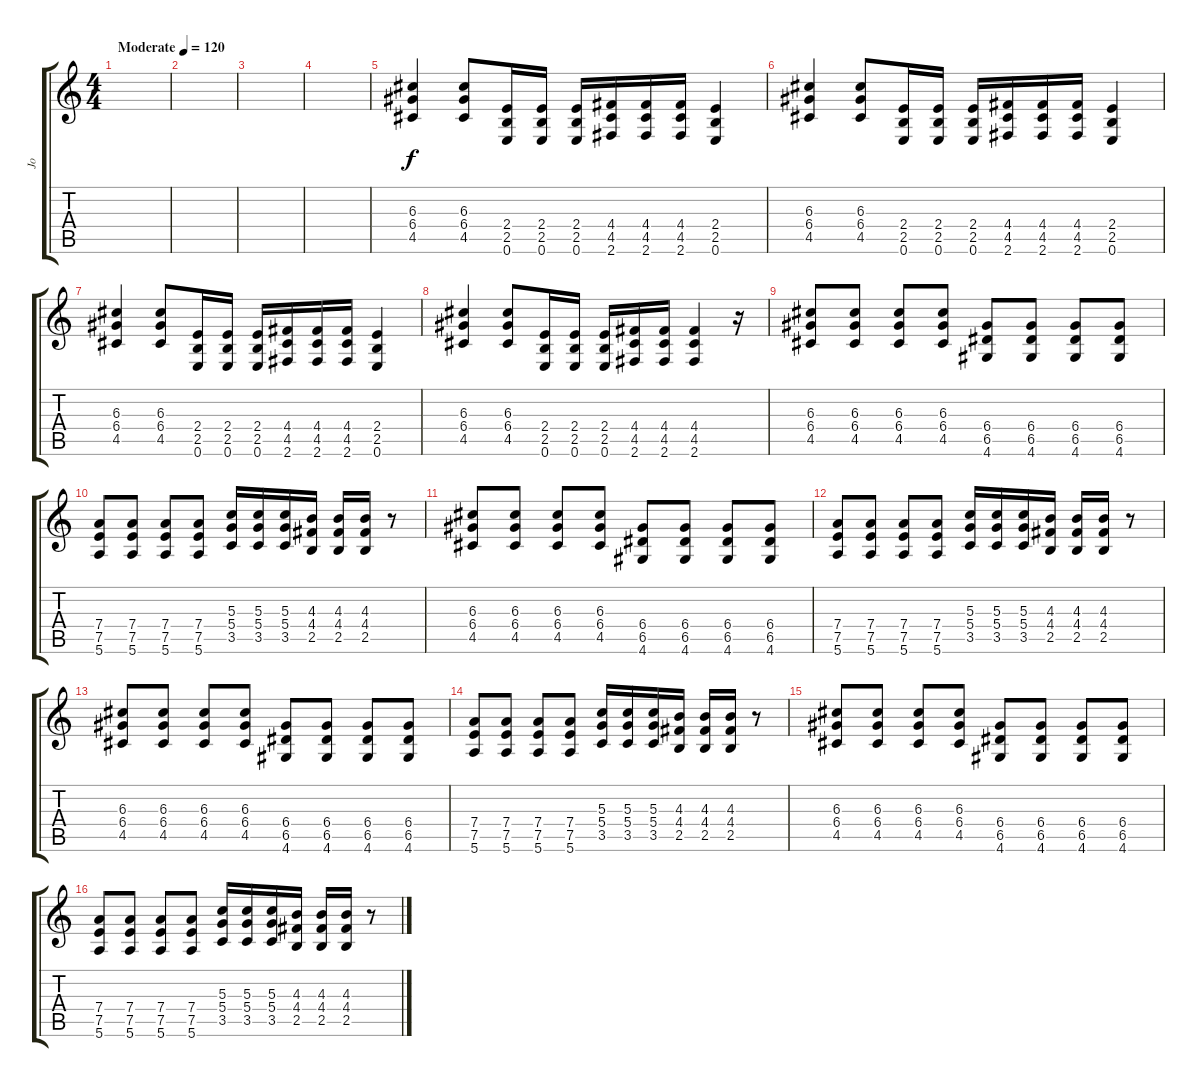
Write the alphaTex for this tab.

\track ("Jo" "Jo") {instrument distortionguitar}
\staff {score tabs}
\tuning (E4 B3 G3 D3 A2 E2) {hide}
\ts (4 4)
\tempo (120 "Moderate")
\clef g2
\ks c
|
|
|
|
(6.3 6.4 4.5).4 (6.3 6.4 4.5).8 (2.4 2.5 0.6).16 (2.4 2.5 0.6).16 (2.4 2.5 0.6).16 (4.4 4.5 2.6).16 (4.4 4.5 2.6).16 (4.4 4.5 2.6).16 (2.4 2.5 0.6).4 |
(6.3 6.4 4.5).4 (6.3 6.4 4.5).8 (2.4 2.5 0.6).16 (2.4 2.5 0.6).16 (2.4 2.5 0.6).16 (4.4 4.5 2.6).16 (4.4 4.5 2.6).16 (4.4 4.5 2.6).16 (2.4 2.5 0.6).4 |
(6.3 6.4 4.5).4 (6.3 6.4 4.5).8 (2.4 2.5 0.6).16 (2.4 2.5 0.6).16 (2.4 2.5 0.6).16 (4.4 4.5 2.6).16 (4.4 4.5 2.6).16 (4.4 4.5 2.6).16 (2.4 2.5 0.6).4 |
(6.3 6.4 4.5).4 (6.3 6.4 4.5).8 (2.4 2.5 0.6).16 (2.4 2.5 0.6).16 (2.4 2.5 0.6).16 (4.4 4.5 2.6).16 (4.4 4.5 2.6).16 (4.4 4.5 2.6).4 r.16 |
(6.3 6.4 4.5).8 (6.3 6.4 4.5).8 (6.3 6.4 4.5).8 (6.3 6.4 4.5).8 (6.4 6.5 4.6).8 (6.4 6.5 4.6).8 (6.4 6.5 4.6).8 (6.4 6.5 4.6).8 |
(7.4 7.5 5.6).8 (7.4 7.5 5.6).8 (7.4 7.5 5.6).8 (7.4 7.5 5.6).8 (5.3 5.4 3.5).16 (5.3 5.4 3.5).16 (5.3 5.4 3.5).16 (4.3 4.4 2.5).16 (4.3 4.4 2.5).16 (4.3 4.4 2.5).16 r.8 |
(6.3 6.4 4.5).8 (6.3 6.4 4.5).8 (6.3 6.4 4.5).8 (6.3 6.4 4.5).8 (6.4 6.5 4.6).8 (6.4 6.5 4.6).8 (6.4 6.5 4.6).8 (6.4 6.5 4.6).8 |
(7.4 7.5 5.6).8 (7.4 7.5 5.6).8 (7.4 7.5 5.6).8 (7.4 7.5 5.6).8 (5.3 5.4 3.5).16 (5.3 5.4 3.5).16 (5.3 5.4 3.5).16 (4.3 4.4 2.5).16 (4.3 4.4 2.5).16 (4.3 4.4 2.5).16 r.8 |
(6.3 6.4 4.5).8 (6.3 6.4 4.5).8 (6.3 6.4 4.5).8 (6.3 6.4 4.5).8 (6.4 6.5 4.6).8 (6.4 6.5 4.6).8 (6.4 6.5 4.6).8 (6.4 6.5 4.6).8 |
(7.4 7.5 5.6).8 (7.4 7.5 5.6).8 (7.4 7.5 5.6).8 (7.4 7.5 5.6).8 (5.3 5.4 3.5).16 (5.3 5.4 3.5).16 (5.3 5.4 3.5).16 (4.3 4.4 2.5).16 (4.3 4.4 2.5).16 (4.3 4.4 2.5).16 r.8 |
(6.3 6.4 4.5).8 (6.3 6.4 4.5).8 (6.3 6.4 4.5).8 (6.3 6.4 4.5).8 (6.4 6.5 4.6).8 (6.4 6.5 4.6).8 (6.4 6.5 4.6).8 (6.4 6.5 4.6).8 |
(7.4 7.5 5.6).8 (7.4 7.5 5.6).8 (7.4 7.5 5.6).8 (7.4 7.5 5.6).8 (5.3 5.4 3.5).16 (5.3 5.4 3.5).16 (5.3 5.4 3.5).16 (4.3 4.4 2.5).16 (4.3 4.4 2.5).16 (4.3 4.4 2.5).16 r.8
